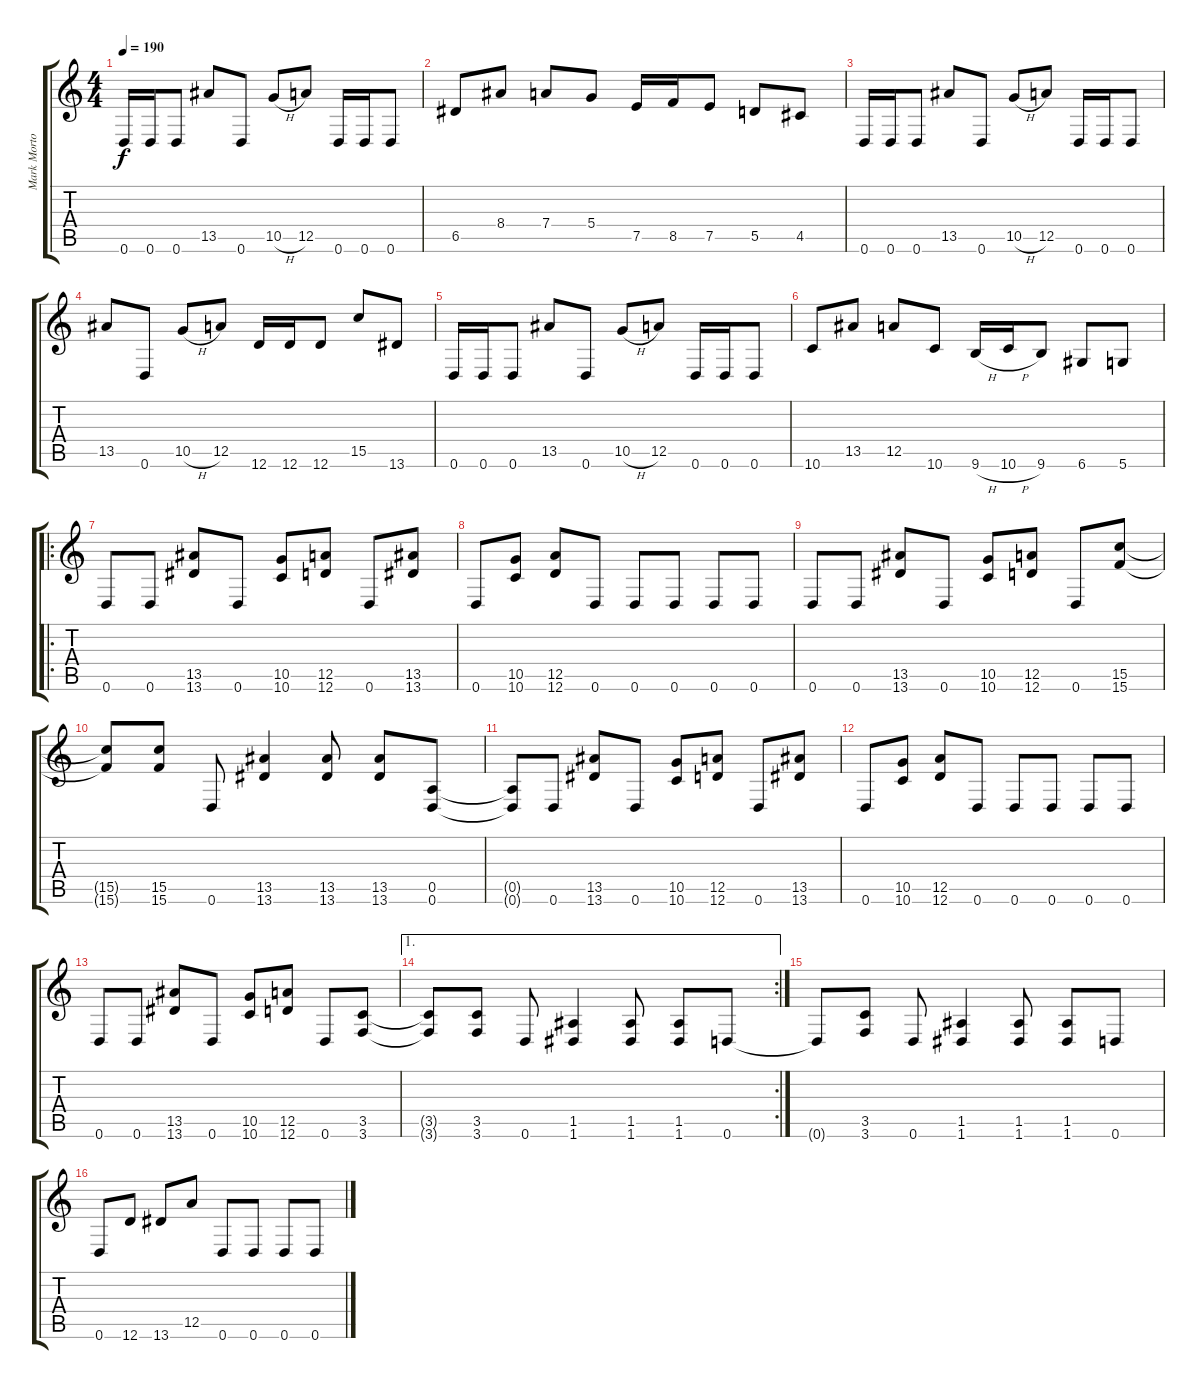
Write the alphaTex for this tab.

\track ("Mark Morton" "Mark Morto") {instrument distortionguitar}
\staff {score tabs}
\tuning (E4 B3 G3 D3 A2 D2) {hide}
\ts (4 4)
\tempo 190
\clef g2
\ks c
0.6.16{dy f} 0.6.16 0.6.8 13.5.8 0.6.8 10.5{h}.8 12.5.8 0.6.16 0.6.16 0.6.8 |
6.5.8 8.4.8 7.4.8 5.4.8 7.5.16 8.5.16 7.5.8 5.5.8 4.5.8 |
0.6.16 0.6.16 0.6.8 13.5.8 0.6.8 10.5{h}.8 12.5.8 0.6.16 0.6.16 0.6.8 |
13.5.8 0.6.8 10.5{h}.8 12.5.8 12.6.16 12.6.16 12.6.8 15.5.8 13.6.8 |
0.6.16 0.6.16 0.6.8 13.5.8 0.6.8 10.5{h}.8 12.5.8 0.6.16 0.6.16 0.6.8 |
10.6.8 13.5.8 12.5.8 10.6.8 9.6{h}.16 10.6{h}.16 9.6.8 6.6.8 5.6.8 |
\ro
0.6.8 0.6.8 (13.5 13.6).8 0.6.8 (10.5 10.6).8 (12.5 12.6).8 0.6.8 (13.5 13.6).8 |
0.6.8 (10.5 10.6).8 (12.5 12.6).8 0.6.8 0.6.8 0.6.8 0.6.8 0.6.8 |
0.6.8 0.6.8 (13.5 13.6).8 0.6.8 (10.5 10.6).8 (12.5 12.6).8 0.6.8 (15.5 15.6).8 |
(15.5{t} 15.6{t}).8 (15.5 15.6).8 0.6.8 (13.5 13.6).4 (13.5 13.6).8 (13.5 13.6).8 (0.5 0.6).8 |
(0.5{t} 0.6{t}).8 0.6.8 (13.5 13.6).8 0.6.8 (10.5 10.6).8 (12.5 12.6).8 0.6.8 (13.5 13.6).8 |
0.6.8 (10.5 10.6).8 (12.5 12.6).8 0.6.8 0.6.8 0.6.8 0.6.8 0.6.8 |
0.6.8 0.6.8 (13.5 13.6).8 0.6.8 (10.5 10.6).8 (12.5 12.6).8 0.6.8 (3.5 3.6).8 |
\ae 1
\rc 2
(3.5{t} 3.6{t}).8 (3.5 3.6).8 0.6.8 (1.5 1.6).4 (1.5 1.6).8 (1.5 1.6).8 0.6.8 |
0.6{t}.8 (3.5 3.6).8 0.6.8 (1.5 1.6).4 (1.5 1.6).8 (1.5 1.6).8 0.6.8 |
0.6.8 12.6.8 13.6.8 12.5.8 0.6.8 0.6.8 0.6.8 0.6.8
